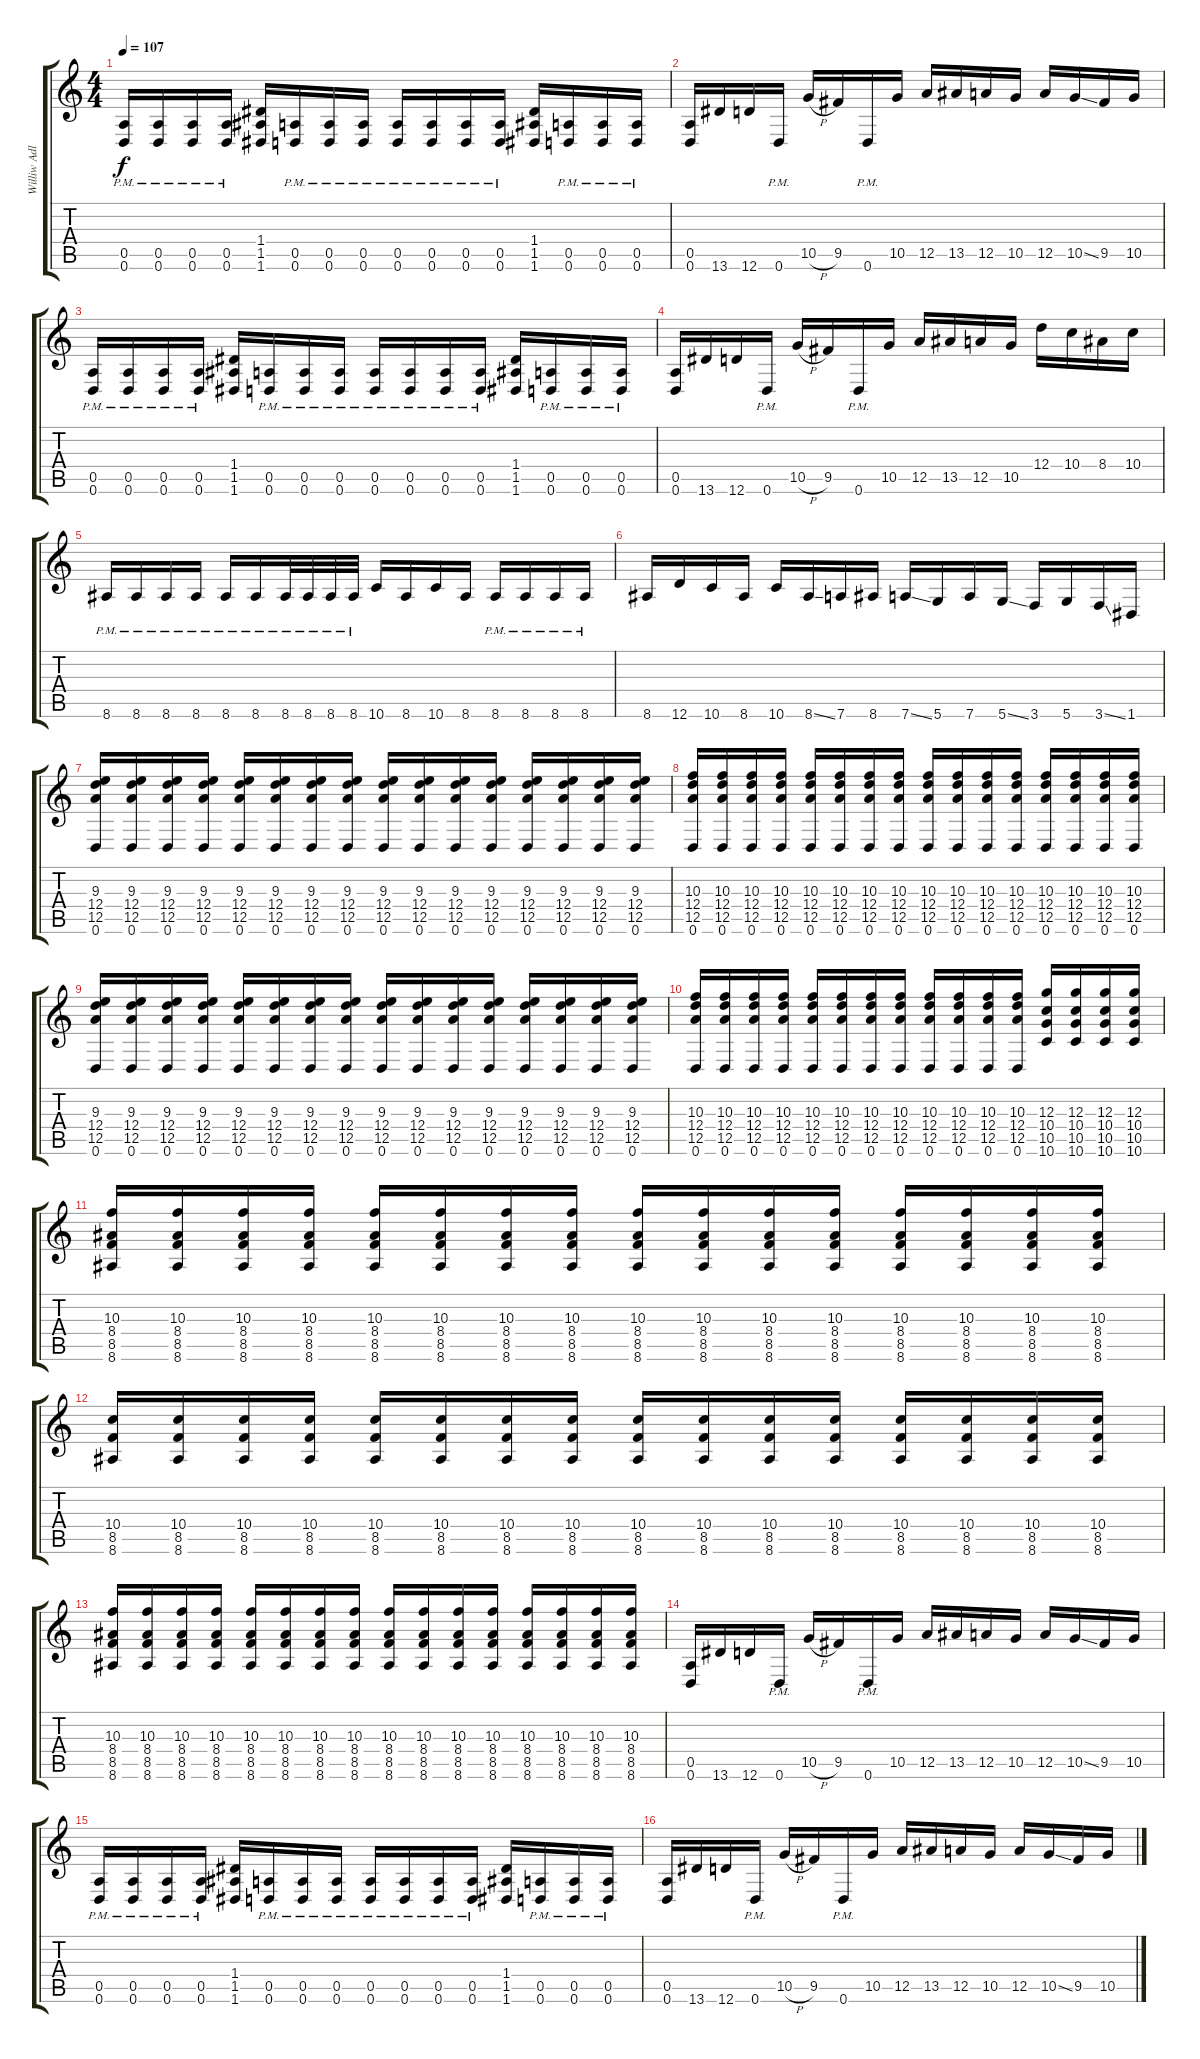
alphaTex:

\track ("Williw Adler" "Williw Adl") {instrument distortionguitar}
\staff {score tabs}
\tuning (E4 B3 G3 D3 A2 D2) {hide}
\ts (4 4)
\tempo 107
\clef g2
\ks c
(0.5{pm} 0.6{pm}).16{dy f} (0.5{pm} 0.6{pm}).16 (0.5{pm} 0.6{pm}).16 (0.5{pm} 0.6{pm}).16 (1.4 1.5 1.6).16 (0.5{pm} 0.6{pm}).16 (0.5{pm} 0.6{pm}).16 (0.5{pm} 0.6{pm}).16 (0.5{pm} 0.6{pm}).16 (0.5{pm} 0.6{pm}).16 (0.5{pm} 0.6{pm}).16 (0.5{pm} 0.6{pm}).16 (1.4 1.5 1.6).16 (0.5{pm} 0.6{pm}).16 (0.5{pm} 0.6{pm}).16 (0.5{pm} 0.6{pm}).16 |
(0.5 0.6).16 13.6.16 12.6.16 0.6{pm}.16 10.5{h}.16 9.5.16 0.6{pm}.16 10.5.16 12.5.16 13.5.16 12.5.16 10.5.16 12.5.16 10.5{ss}.16 9.5.16 10.5.16 |
(0.5{pm} 0.6{pm}).16 (0.5{pm} 0.6{pm}).16 (0.5{pm} 0.6{pm}).16 (0.5{pm} 0.6{pm}).16 (1.4 1.5 1.6).16 (0.5{pm} 0.6{pm}).16 (0.5{pm} 0.6{pm}).16 (0.5{pm} 0.6{pm}).16 (0.5{pm} 0.6{pm}).16 (0.5{pm} 0.6{pm}).16 (0.5{pm} 0.6{pm}).16 (0.5{pm} 0.6{pm}).16 (1.4 1.5 1.6).16 (0.5{pm} 0.6{pm}).16 (0.5{pm} 0.6{pm}).16 (0.5{pm} 0.6{pm}).16 |
(0.5 0.6).16 13.6.16 12.6.16 0.6{pm}.16 10.5{h}.16 9.5.16 0.6{pm}.16 10.5.16 12.5.16 13.5.16 12.5.16 10.5.16 12.4.16 10.4.16 8.4.16 10.4.16 |
8.6{pm}.16 8.6{pm}.16 8.6{pm}.16 8.6{pm}.16 8.6{pm}.16 8.6{pm}.16 8.6{pm}.32 8.6{pm}.32 8.6{pm}.32 8.6{pm}.32 10.6.16 8.6.16 10.6.16 8.6.16 8.6{pm}.16 8.6{pm}.16 8.6{pm}.16 8.6{pm}.16 |
8.6.16 12.6.16 10.6.16 8.6.16 10.6.16 8.6{ss}.16 7.6.16 8.6.16 7.6{ss}.16 5.6.16 7.6.16 5.6{ss}.16 3.6.16 5.6.16 3.6{ss}.16 1.6.16 |
(9.3 12.4 12.5 0.6).16 (9.3 12.4 12.5 0.6).16 (9.3 12.4 12.5 0.6).16 (9.3 12.4 12.5 0.6).16 (9.3 12.4 12.5 0.6).16 (9.3 12.4 12.5 0.6).16 (9.3 12.4 12.5 0.6).16 (9.3 12.4 12.5 0.6).16 (9.3 12.4 12.5 0.6).16 (9.3 12.4 12.5 0.6).16 (9.3 12.4 12.5 0.6).16 (9.3 12.4 12.5 0.6).16 (9.3 12.4 12.5 0.6).16 (9.3 12.4 12.5 0.6).16 (9.3 12.4 12.5 0.6).16 (9.3 12.4 12.5 0.6).16 |
(10.3 12.4 12.5 0.6).16 (10.3 12.4 12.5 0.6).16 (10.3 12.4 12.5 0.6).16 (10.3 12.4 12.5 0.6).16 (10.3 12.4 12.5 0.6).16 (10.3 12.4 12.5 0.6).16 (10.3 12.4 12.5 0.6).16 (10.3 12.4 12.5 0.6).16 (10.3 12.4 12.5 0.6).16 (10.3 12.4 12.5 0.6).16 (10.3 12.4 12.5 0.6).16 (10.3 12.4 12.5 0.6).16 (10.3 12.4 12.5 0.6).16 (10.3 12.4 12.5 0.6).16 (10.3 12.4 12.5 0.6).16 (10.3 12.4 12.5 0.6).16 |
(9.3 12.4 12.5 0.6).16 (9.3 12.4 12.5 0.6).16 (9.3 12.4 12.5 0.6).16 (9.3 12.4 12.5 0.6).16 (9.3 12.4 12.5 0.6).16 (9.3 12.4 12.5 0.6).16 (9.3 12.4 12.5 0.6).16 (9.3 12.4 12.5 0.6).16 (9.3 12.4 12.5 0.6).16 (9.3 12.4 12.5 0.6).16 (9.3 12.4 12.5 0.6).16 (9.3 12.4 12.5 0.6).16 (9.3 12.4 12.5 0.6).16 (9.3 12.4 12.5 0.6).16 (9.3 12.4 12.5 0.6).16 (9.3 12.4 12.5 0.6).16 |
(10.3 12.4 12.5 0.6).16 (10.3 12.4 12.5 0.6).16 (10.3 12.4 12.5 0.6).16 (10.3 12.4 12.5 0.6).16 (10.3 12.4 12.5 0.6).16 (10.3 12.4 12.5 0.6).16 (10.3 12.4 12.5 0.6).16 (10.3 12.4 12.5 0.6).16 (10.3 12.4 12.5 0.6).16 (10.3 12.4 12.5 0.6).16 (10.3 12.4 12.5 0.6).16 (10.3 12.4 12.5 0.6).16 (12.3 10.4 10.5 10.6).16 (12.3 10.4 10.5 10.6).16 (12.3 10.4 10.5 10.6).16 (12.3 10.4 10.5 10.6).16 |
(10.3 8.4 8.5 8.6).16 (10.3 8.4 8.5 8.6).16 (10.3 8.4 8.5 8.6).16 (10.3 8.4 8.5 8.6).16 (10.3 8.4 8.5 8.6).16 (10.3 8.4 8.5 8.6).16 (10.3 8.4 8.5 8.6).16 (10.3 8.4 8.5 8.6).16 (10.3 8.4 8.5 8.6).16 (10.3 8.4 8.5 8.6).16 (10.3 8.4 8.5 8.6).16 (10.3 8.4 8.5 8.6).16 (10.3 8.4 8.5 8.6).16 (10.3 8.4 8.5 8.6).16 (10.3 8.4 8.5 8.6).16 (10.3 8.4 8.5 8.6).16 |
(10.4 8.5 8.6).16 (10.4 8.5 8.6).16 (10.4 8.5 8.6).16 (10.4 8.5 8.6).16 (10.4 8.5 8.6).16 (10.4 8.5 8.6).16 (10.4 8.5 8.6).16 (10.4 8.5 8.6).16 (10.4 8.5 8.6).16 (10.4 8.5 8.6).16 (10.4 8.5 8.6).16 (10.4 8.5 8.6).16 (10.4 8.5 8.6).16 (10.4 8.5 8.6).16 (10.4 8.5 8.6).16 (10.4 8.5 8.6).16 |
(10.3 8.4 8.5 8.6).16 (10.3 8.4 8.5 8.6).16 (10.3 8.4 8.5 8.6).16 (10.3 8.4 8.5 8.6).16 (10.3 8.4 8.5 8.6).16 (10.3 8.4 8.5 8.6).16 (10.3 8.4 8.5 8.6).16 (10.3 8.4 8.5 8.6).16 (10.3 8.4 8.5 8.6).16 (10.3 8.4 8.5 8.6).16 (10.3 8.4 8.5 8.6).16 (10.3 8.4 8.5 8.6).16 (10.3 8.4 8.5 8.6).16 (10.3 8.4 8.5 8.6).16 (10.3 8.4 8.5 8.6).16 (10.3 8.4 8.5 8.6).16 |
(0.5 0.6).16 13.6.16 12.6.16 0.6{pm}.16 10.5{h}.16 9.5.16 0.6{pm}.16 10.5.16 12.5.16 13.5.16 12.5.16 10.5.16 12.5.16 10.5{ss}.16 9.5.16 10.5.16 |
(0.5{pm} 0.6{pm}).16 (0.5{pm} 0.6{pm}).16 (0.5{pm} 0.6{pm}).16 (0.5{pm} 0.6{pm}).16 (1.4 1.5 1.6).16 (0.5{pm} 0.6{pm}).16 (0.5{pm} 0.6{pm}).16 (0.5{pm} 0.6{pm}).16 (0.5{pm} 0.6{pm}).16 (0.5{pm} 0.6{pm}).16 (0.5{pm} 0.6{pm}).16 (0.5{pm} 0.6{pm}).16 (1.4 1.5 1.6).16 (0.5{pm} 0.6{pm}).16 (0.5{pm} 0.6{pm}).16 (0.5{pm} 0.6{pm}).16 |
(0.5 0.6).16 13.6.16 12.6.16 0.6{pm}.16 10.5{h}.16 9.5.16 0.6{pm}.16 10.5.16 12.5.16 13.5.16 12.5.16 10.5.16 12.5.16 10.5{ss}.16 9.5.16 10.5.16
